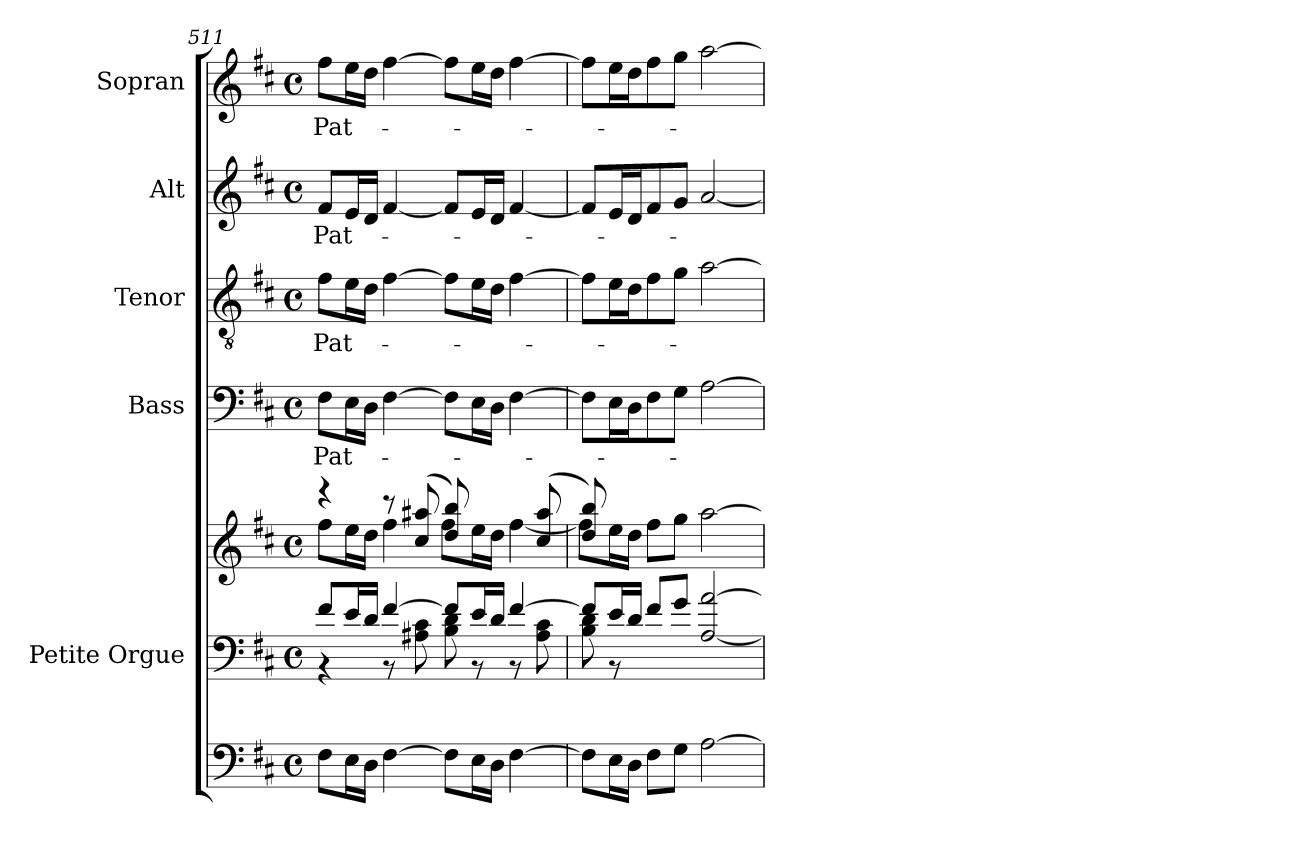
**kern	**kern	**kern	**kern	**text	**kern	**text	**kern	**text	**kern	**text
*part6	*part5	*part5	*part4	*part4	*part3	*part3	*part2	*part2	*part1	*part1
*staff7	*staff6	*staff5	*staff4	*staff4	*staff3	*staff3	*staff2	*staff2	*staff1	*staff1
*	*I"Petite Orgue	*	*I"Bass	*	*I"Tenor	*	*I"Alt	*	*I"Sopran	*
*	*I'Org. 1	*	*I'B.	*	*I'T.	*	*I'A.	*	*I'S.	*
!!LO:LB:g=z
*clefF4	*clefF4	*clefG2	*clefF4	*	*clefGv2	*	*clefG2	*	*clefG2	*
*k[f#c#]	*k[f#c#]	*k[f#c#]	*k[f#c#]	*	*k[f#c#]	*	*k[f#c#]	*	*k[f#c#]	*
*D:	*D:	*D:	*D:	*	*D:	*	*D:	*	*D:	*
*M4/4	*M4/4	*M4/4	*M4/4	*	*M4/4	*	*M4/4	*	*M4/4	*
*met(c)	*met(c)	*met(c)	*met(c)	*	*met(c)	*	*met(c)	*	*met(c)	*
=511	=511	=511	=511	=511	=511	=511	=511	=511	=511	=511
*	*^	*^	*	*	*	*	*	*	*	*
!	!	!	!	!	!	!LO:LY:b	!	!LO:LY:b	!	!LO:LY:b	!	!LO:LY:b
8F#\L	8f#/L	4r	4rddd	8ff#\L	8F#\L	Pat-	8f#\L	Pat-	8f#/L	Pat-	8ff#\L	Pat-
16E\L	16e/L	.	.	16ee\L	16E\L	.	16e\L	.	16e/L	.	16ee\L	.
16D\JJ	16d/JJ	.	.	16dd\JJ	16D\JJ	.	16d\JJ	.	16d/JJ	.	16dd\JJ	.
[4F#\	[>4f#/	8r	8rccc	4ff#\	[4F#\	.	[4f#\	.	[4f#/	.	[4ff#\	.
.	.	8A#X\ 8c#\	(8cc#/ 8aa#X/	.	.	.	.	.	.	.	.	.
8F#\L]	8f#/L]	8B\ 8d\	8dd/ 8bb/)	8ff#\L	8F#\L]	.	8f#\L]	.	8f#/L]	.	8ff#\L]	.
16E\L	16e/L	8r	4ryy	16ee\L	16E\L	.	16e\L	.	16e/L	.	16ee\L	.
16D\JJ	16d/JJ	.	.	16dd\JJ	16D\JJ	.	16d\JJ	.	16d/JJ	.	16dd\JJ	.
[4F#\	[>4f#/	8r	.	[<4ff#\	[4F#\	.	[4f#\	.	[4f#/	.	[4ff#\	.
.	.	8A#\ 8c#\	(8cc#/ 8aa#/	.	.	.	.	.	.	.	.	.
=512	=512	=512	=512	=512	=512	=512	=512	=512	=512	=512	=512	=512
8F#\L]	8f#/L]	8B\ 8d\	8dd/ 8bb/)	8ff#\L]	8F#\L]	.	8f#\L]	.	8f#/L]	.	8ff#\L]	.
16E\L	16e/L	8r	8ryy	16ee\L	16E\L	.	16e\L	.	16e/L	.	16ee\L	.
16D\JJ	16d/JJ	.	.	16dd\JJ	16D\J	.	16d\J	.	16d/J	.	16dd\J	.
8F#\L	8f#/L	2.ryy	2.ryy	8ff#\L	8F#\	.	8f#\	.	8f#/	.	8ff#\	.
8G\J	8g/J	.	.	8gg\J	8G\J	.	8g\J	.	8g/J	.	8gg\J	.
[2A\	[>2A/ [>2a/	.	.	[>2aa\	[2A\	.	[2a\	.	[2a/	.	[2aa\	.
*	*v	*v	*	*	*	*	*	*	*	*	*	*
*	*	*v	*v	*	*	*	*	*	*	*	*
=	=	=	=	=	=	=	=	=	=	=
*-	*-	*-	*-	*-	*-	*-	*-	*-	*-	*-
